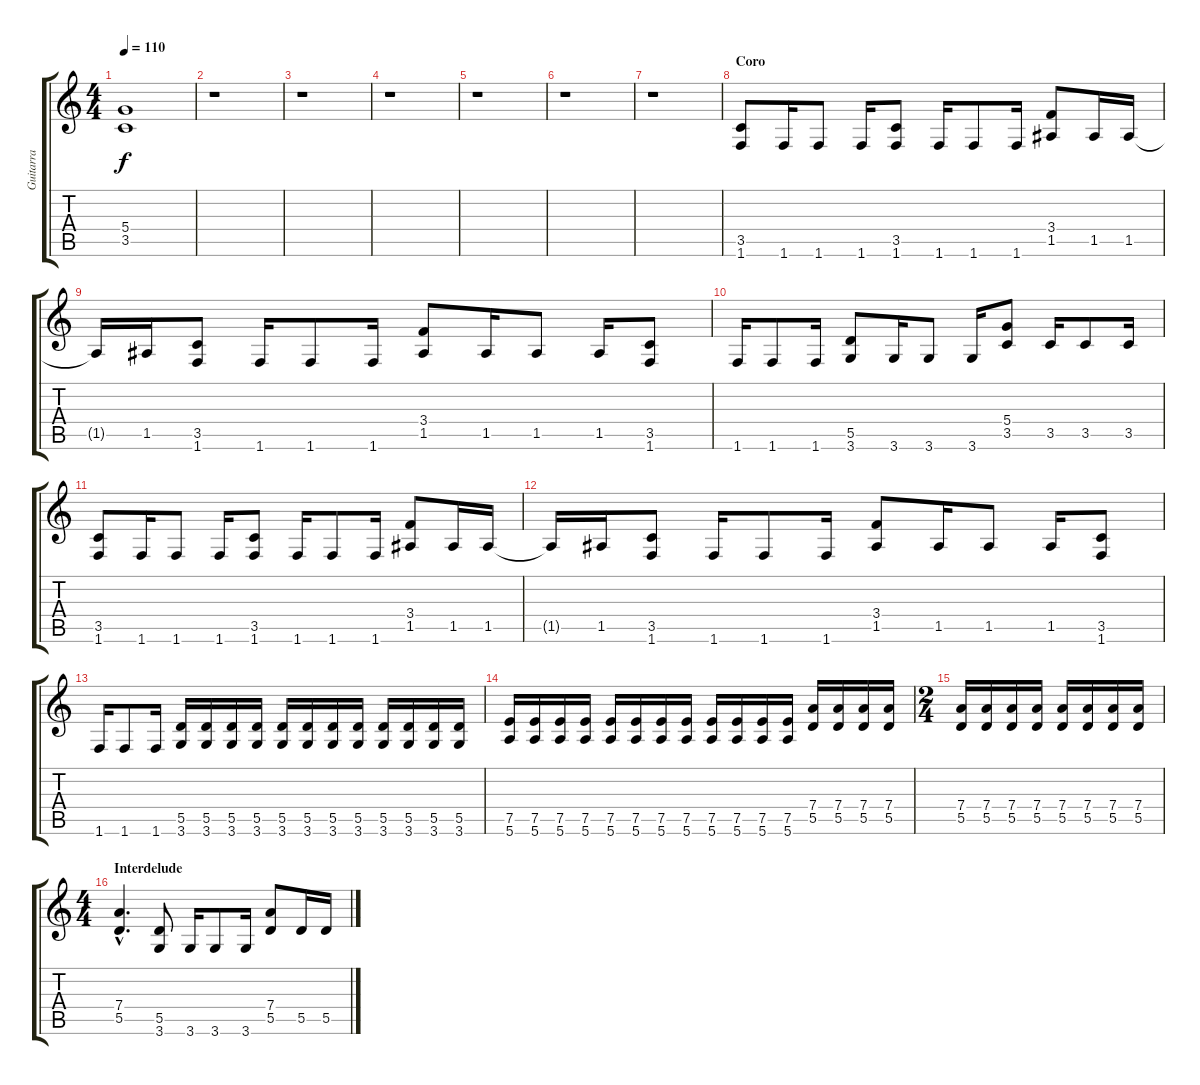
\track ("Guitarra" "Guitarra") {instrument overdrivenguitar}
\staff {score tabs}
\tuning (E4 B3 G3 D3 A2 E2) {hide}
\ts (4 4)
\tempo 110
\clef g2
\ks c
(5.4{t} 3.5{t}).1{dy f} |
r.1 |
r.1 |
r.1 |
r.1 |
r.1 |
r.1 |
\section ("" "Coro")
(3.5 1.6).8{instrument overdrivenguitar} 1.6.16 1.6.8 1.6.16 (3.5 1.6).8 1.6.16 1.6.8 1.6.16 (3.4 1.5).8 1.5.16 1.5.16 |
1.5{t}.16 1.5.16 (3.5 1.6).8 1.6.16 1.6.8 1.6.16 (3.4 1.5).8 1.5.16 1.5.8 1.5.16 (3.5 1.6).8 |
1.6.16 1.6.8 1.6.16 (5.5 3.6).8 3.6.16 3.6.8 3.6.16 (5.4 3.5).8 3.5.16 3.5.8 3.5.16 |
(3.5 1.6).8{instrument overdrivenguitar} 1.6.16 1.6.8 1.6.16 (3.5 1.6).8 1.6.16 1.6.8 1.6.16 (3.4 1.5).8 1.5.16 1.5.16 |
1.5{t}.16 1.5.16 (3.5 1.6).8 1.6.16 1.6.8 1.6.16 (3.4 1.5).8 1.5.16 1.5.8 1.5.16 (3.5 1.6).8 |
1.6.16 1.6.8 1.6.16 (5.5 3.6).16 (5.5 3.6).16 (5.5 3.6).16 (5.5 3.6).16 (5.5 3.6).16 (5.5 3.6).16 (5.5 3.6).16 (5.5 3.6).16 (5.5 3.6).16 (5.5 3.6).16 (5.5 3.6).16 (5.5 3.6).16 |
(7.5 5.6).16 (7.5 5.6).16 (7.5 5.6).16 (7.5 5.6).16 (7.5 5.6).16 (7.5 5.6).16 (7.5 5.6).16 (7.5 5.6).16 (7.5 5.6).16 (7.5 5.6).16 (7.5 5.6).16 (7.5 5.6).16 (7.4 5.5).16 (7.4 5.5).16 (7.4 5.5).16 (7.4 5.5).16 |
\ts (2 4)
(7.4 5.5).16 (7.4 5.5).16 (7.4 5.5).16 (7.4 5.5).16 (7.4 5.5).16 (7.4 5.5).16 (7.4 5.5).16 (7.4 5.5).16 |
\ts (4 4)
\section ("" "Interdelude")
(7.4{hac} 5.5{hac}).4{d} (5.5 3.6).8 3.6.16 3.6.8 3.6.16 (7.4 5.5).8 5.5.16 5.5.16
